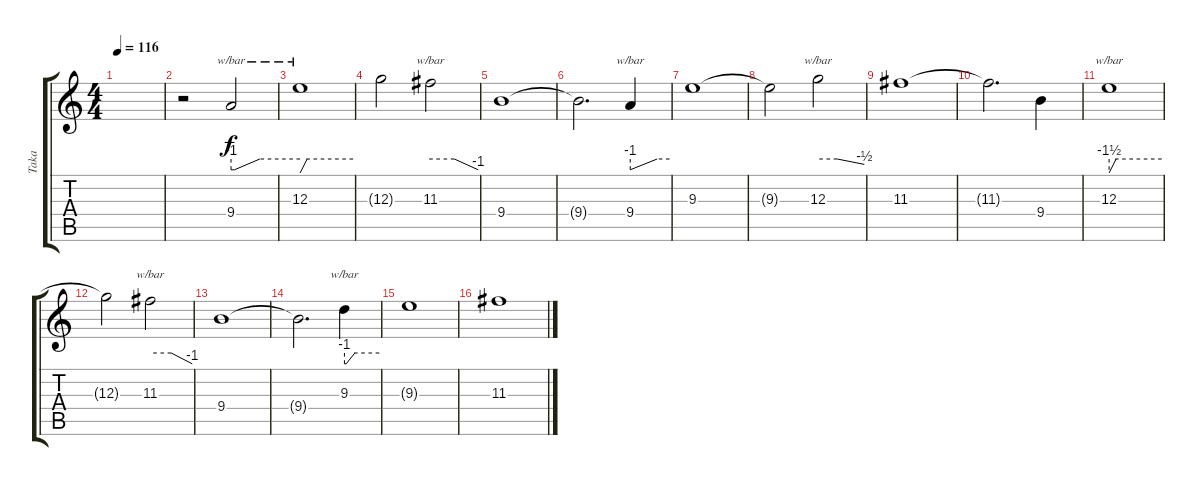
\track ("Taka" "Taka") {instrument electricguitarjazz}
\staff {score tabs}
\tuning (E4 B3 G3 D3 A2 E2) {hide}
\ts (4 4)
\tempo 116
\clef g2
\ks c
|
r.2 9.4.2{tbe (custom default 0 -4 3 -4 25 0 60 0)} |
12.3.1{tbe (custom default 0 -6 8 0 60 0)} |
12.3{t}.2 11.3.2{tbe (custom default 0 0 30 0 60 -4)} |
9.4.1 |
9.4{t}.2{d} 9.4.4{tbe (custom default 0 -4 41 0 60 0)} |
9.3.1 |
9.3{t}.2 12.3.2{tbe (custom default 0 0 25 0 60 -2)} |
11.3.1 |
11.3{t}.2{d} 9.4.4 |
12.3.1{tbe (custom default 0 -6 8 0 60 0)} |
12.3{t}.2 11.3.2{tbe (custom default 0 0 30 0 60 -4)} |
9.4.1 |
9.4{t}.2{d} 9.3.4{tbe (custom default 0 -4 3 -4 18 0 60 0)} |
9.3{t}.1 |
11.3.1
